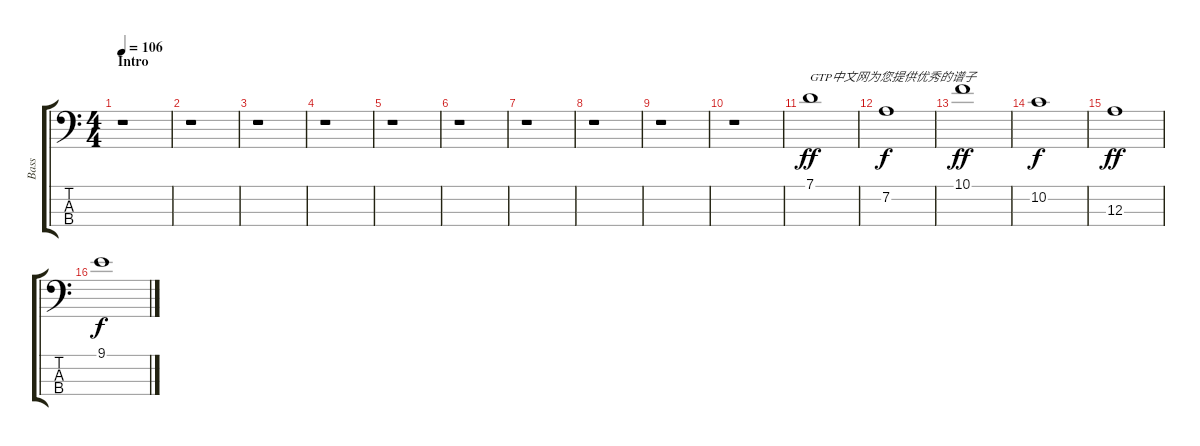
\track ("Bass" "Bass") {instrument electricbassfinger}
\staff {score tabs}
\tuning (G2 D2 A1 E1) {hide}
\ts (4 4)
\section ("" "Intro")
\tempo 106
\clef f4
\ks c
r.1{dy ff instrument electricbassfinger} |
r.1 |
r.1 |
r.1 |
r.1 |
r.1 |
r.1 |
r.1 |
r.1 |
r.1 |
7.1.1{txt "GTP中文网为您提供优秀的谱子"} |
7.2.1{dy f} |
10.1.1{dy ff} |
10.2.1{dy f} |
12.3.1{dy ff} |
9.1.1{dy f}
